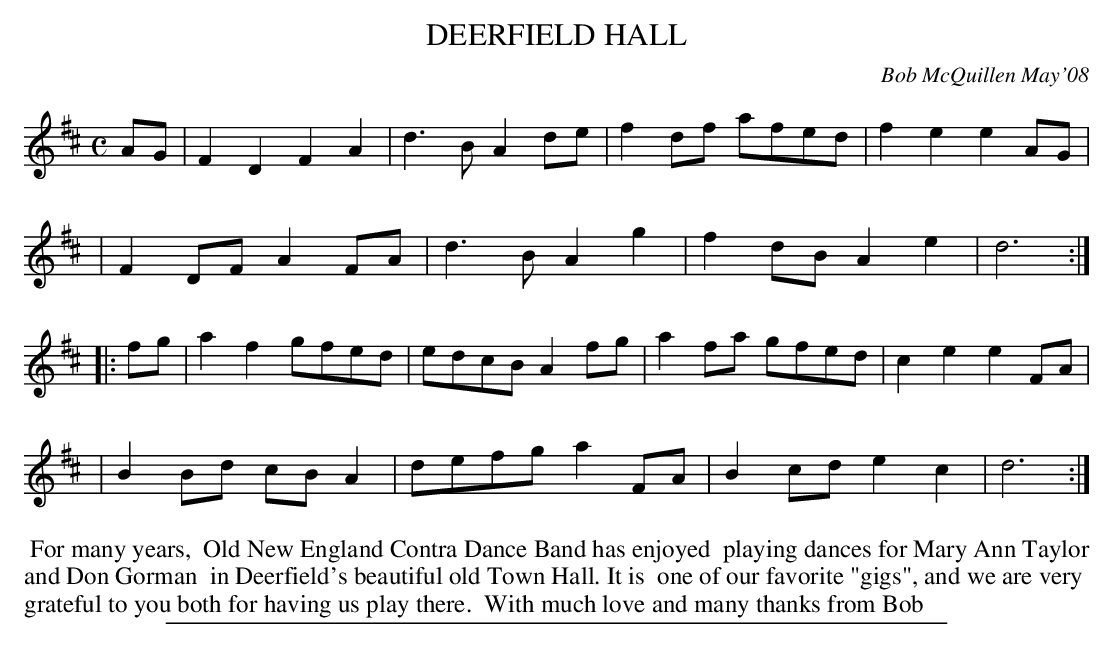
X:1
T: DEERFIELD HALL
C: Bob McQuillen May'08
M: C
L: 1/8
K: D
AG \
| F2D2 F2A2 | d3B A2de | f2df afed | f2e2 e2AG |
| F2DF A2FA | d3B A2g2 | f2dB A2e2 | d6 :|
|: fg \
| a2f2 gfed | edcB A2fg | a2fa gfed | c2e2 e2FA |
| B2Bd cBA2 | defg a2FA | B2cd e2c2 | d6 :|
